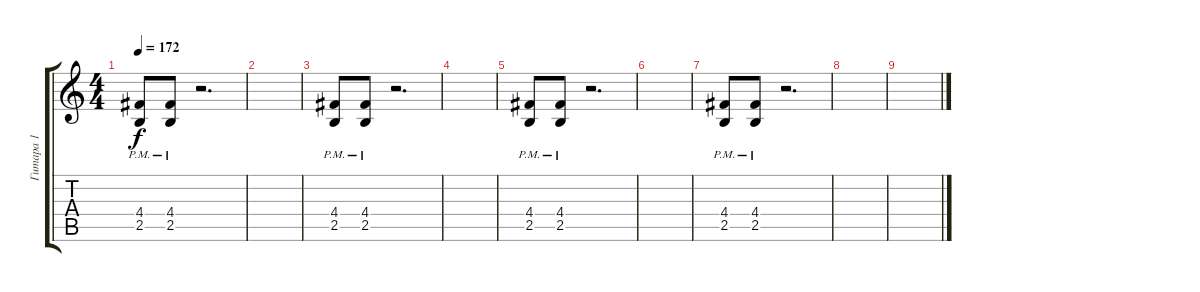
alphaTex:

\track ("Гитара 1" "Гитара 1") {instrument distortionguitar}
\staff {score tabs}
\tuning (E4 B3 G3 D3 A2 E2) {hide}
\ts (4 4)
\tempo 172
\clef g2
\ks c
(4.4{pm} 2.5{pm}).8{dy f} (4.4{pm} 2.5{pm}).8 r.2{d} |
|
(4.4{pm} 2.5{pm}).8 (4.4{pm} 2.5{pm}).8 r.2{d} |
|
(4.4{pm} 2.5{pm}).8 (4.4{pm} 2.5{pm}).8 r.2{d} |
|
(4.4{pm} 2.5{pm}).8 (4.4{pm} 2.5{pm}).8 r.2{d} |
|
\section ("" "")
